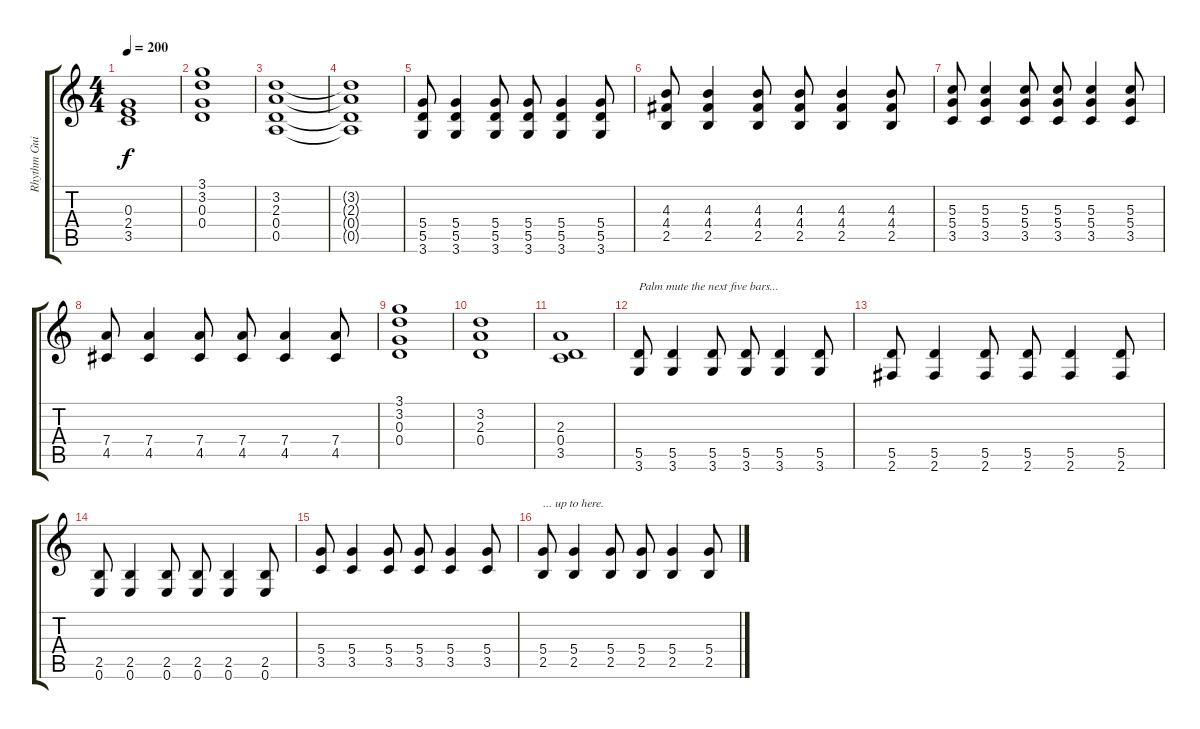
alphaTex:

\track ("Rhythm Guitar" "Rhythm Gui") {instrument distortionguitar}
\staff {score tabs}
\tuning (E4 B3 G3 D3 A2 E2) {hide}
\ts (4 4)
\tempo 200
\clef g2
\ks c
(0.3 2.4 3.5).1{dy f} |
(3.1 3.2 0.3 0.4).1 |
(3.2 2.3 0.4 0.5).1 |
(3.2{t} 2.3{t} 0.4{t} 0.5{t}).1 |
(5.4 5.5 3.6).8 (5.4 5.5 3.6).4 (5.4 5.5 3.6).8 (5.4 5.5 3.6).8 (5.4 5.5 3.6).4 (5.4 5.5 3.6).8 |
(4.3 4.4 2.5).8 (4.3 4.4 2.5).4 (4.3 4.4 2.5).8 (4.3 4.4 2.5).8 (4.3 4.4 2.5).4 (4.3 4.4 2.5).8 |
(5.3 5.4 3.5).8 (5.3 5.4 3.5).4 (5.3 5.4 3.5).8 (5.3 5.4 3.5).8 (5.3 5.4 3.5).4 (5.3 5.4 3.5).8 |
(7.4 4.5).8 (7.4 4.5).4 (7.4 4.5).8 (7.4 4.5).8 (7.4 4.5).4 (7.4 4.5).8 |
(3.1 3.2 0.3 0.4).1 |
(3.2 2.3 0.4).1 |
(2.3 0.4 3.5).1 |
(5.5 3.6).8{txt "Palm mute the next five bars..."} (5.5 3.6).4 (5.5 3.6).8 (5.5 3.6).8 (5.5 3.6).4 (5.5 3.6).8 |
(5.5 2.6).8 (5.5 2.6).4 (5.5 2.6).8 (5.5 2.6).8 (5.5 2.6).4 (5.5 2.6).8 |
(2.5 0.6).8 (2.5 0.6).4 (2.5 0.6).8 (2.5 0.6).8 (2.5 0.6).4 (2.5 0.6).8 |
(5.4 3.5).8 (5.4 3.5).4 (5.4 3.5).8 (5.4 3.5).8 (5.4 3.5).4 (5.4 3.5).8 |
(5.4 2.5).8{txt "... up to here."} (5.4 2.5).4 (5.4 2.5).8 (5.4 2.5).8 (5.4 2.5).4 (5.4 2.5).8
